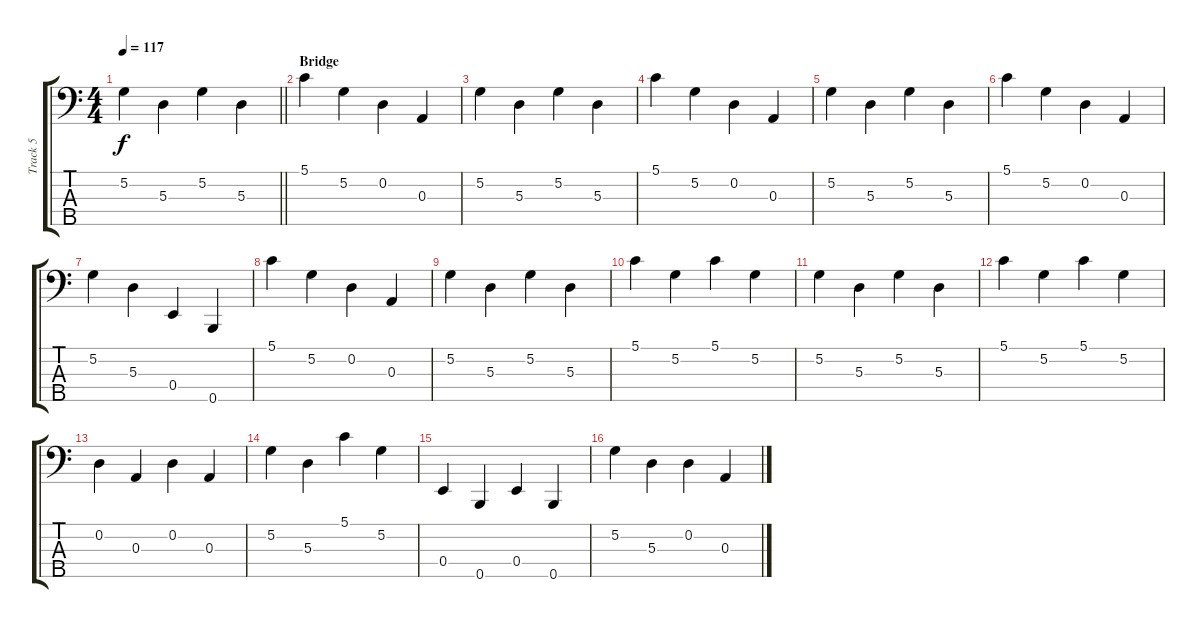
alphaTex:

\track ("Track 5" "Track 5") {instrument electricbassfinger}
\staff {score tabs}
\tuning (G2 D2 A1 E1 B0) {hide}
\ts (4 4)
\tempo 117
\clef f4
\barLineRight lightlight
\ks c
5.2.4{dy f} 5.3.4 5.2.4 5.3.4 |
\section ("" "Bridge")
5.1.4 5.2.4 0.2.4 0.3.4 |
5.2.4 5.3.4 5.2.4 5.3.4 |
5.1.4 5.2.4 0.2.4 0.3.4 |
5.2.4 5.3.4 5.2.4 5.3.4 |
5.1.4 5.2.4 0.2.4 0.3.4 |
5.2.4 5.3.4 0.4.4 0.5.4 |
5.1.4 5.2.4 0.2.4 0.3.4 |
5.2.4 5.3.4 5.2.4 5.3.4 |
5.1.4 5.2.4 5.1.4 5.2.4 |
5.2.4 5.3.4 5.2.4 5.3.4 |
5.1.4 5.2.4 5.1.4 5.2.4 |
0.2.4 0.3.4 0.2.4 0.3.4 |
5.2.4 5.3.4 5.1.4 5.2.4 |
0.4.4 0.5.4 0.4.4 0.5.4 |
5.2.4 5.3.4 0.2.4 0.3.4
